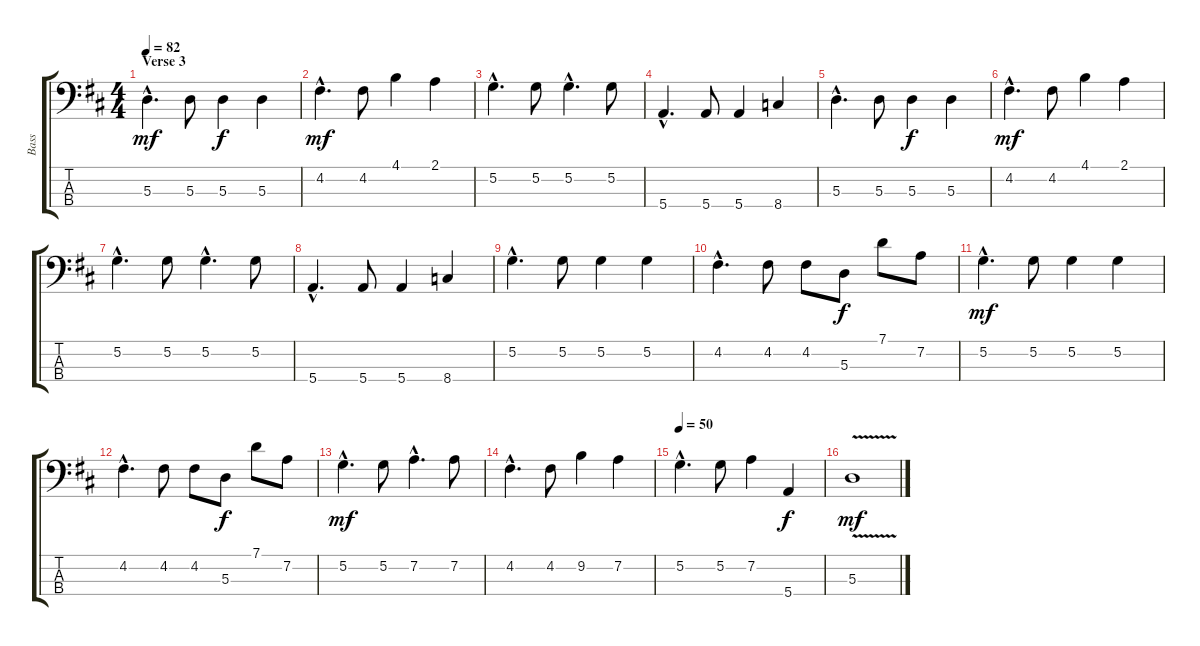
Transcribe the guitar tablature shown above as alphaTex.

\track ("Bass" "Bass") {instrument fretlessbass}
\staff {score tabs}
\tuning (G2 D2 A1 E1) {hide}
\ts (4 4)
\section ("" "Verse 3")
\tempo 82
\clef f4
\ks d
5.3{hac}.4{d dy mf} 5.3.8 5.3.4{dy f} 5.3.4 |
4.2{hac}.4{d dy mf} 4.2.8 4.1.4 2.1.4 |
5.2{hac}.4{d} 5.2.8 5.2{hac}.4{d} 5.2.8 |
5.4{hac}.4{d} 5.4.8 5.4.4 8.4.4 |
5.3{hac}.4{d} 5.3.8 5.3.4{dy f} 5.3.4 |
4.2{hac}.4{d dy mf} 4.2.8 4.1.4 2.1.4 |
5.2{hac}.4{d} 5.2.8 5.2{hac}.4{d} 5.2.8 |
5.4{hac}.4{d} 5.4.8 5.4.4 8.4.4 |
5.2{hac}.4{d} 5.2.8 5.2.4 5.2.4 |
4.2{hac}.4{d} 4.2.8 4.2.8 5.3.8{dy f} 7.1.8 7.2.8 |
5.2{hac}.4{d dy mf} 5.2.8 5.2.4 5.2.4 |
4.2{hac}.4{d} 4.2.8 4.2.8 5.3.8{dy f} 7.1.8 7.2.8 |
5.2{hac}.4{d dy mf} 5.2.8 7.2{hac}.4{d} 7.2.8 |
4.2{hac}.4{d} 4.2.8 9.2.4 7.2.4 |
\tempo 50
5.2{hac}.4{d} 5.2.8 7.2.4 5.4.4{dy f} |
5.3{v}.1{dy mf}
